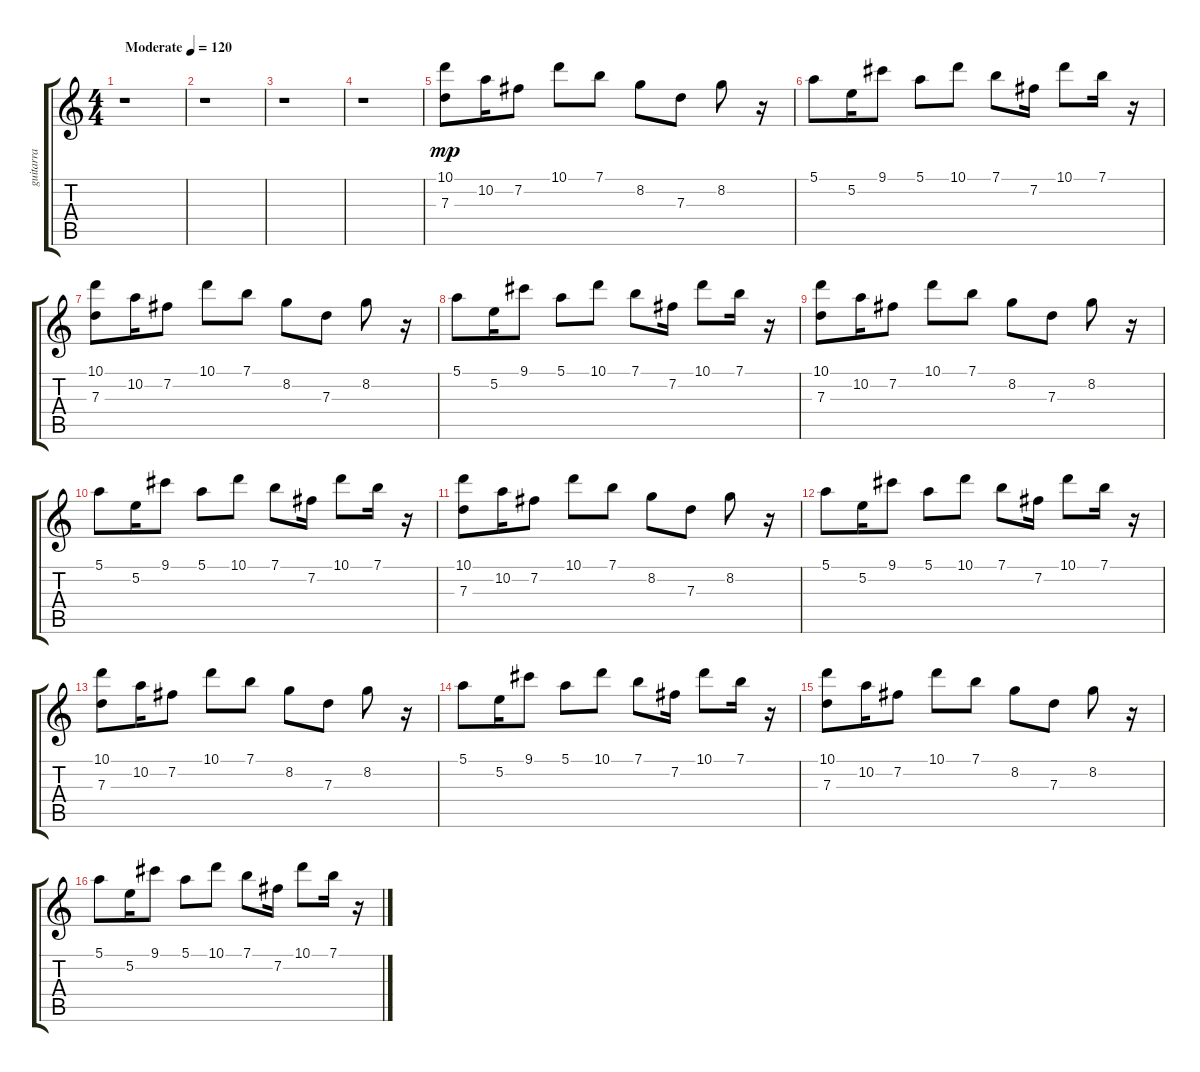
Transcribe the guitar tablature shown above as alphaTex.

\track ("guitarra" "guitarra") {instrument acousticguitarsteel}
\staff {score tabs}
\tuning (E4 B3 G3 D3 A2 E2) {hide}
\ts (4 4)
\tempo (120 "Moderate")
\clef g2
\ks c
r.1{dy mp instrument acousticguitarsteel} |
r.1 |
r.1 |
r.1 |
(10.1 7.3).8 10.2.16 7.2.8 10.1.8 7.1.8 8.2.8 7.3.8 8.2.8 r.16 |
5.1.8 5.2.16 9.1.8 5.1.8 10.1.8 7.1.8 7.2.16 10.1.8 7.1.16 r.16 |
(10.1 7.3).8 10.2.16 7.2.8 10.1.8 7.1.8 8.2.8 7.3.8 8.2.8 r.16 |
5.1.8 5.2.16 9.1.8 5.1.8 10.1.8 7.1.8 7.2.16 10.1.8 7.1.16 r.16 |
(10.1 7.3).8 10.2.16 7.2.8 10.1.8 7.1.8 8.2.8 7.3.8 8.2.8 r.16 |
5.1.8 5.2.16 9.1.8 5.1.8 10.1.8 7.1.8 7.2.16 10.1.8 7.1.16 r.16 |
(10.1 7.3).8 10.2.16 7.2.8 10.1.8 7.1.8 8.2.8 7.3.8 8.2.8 r.16 |
5.1.8 5.2.16 9.1.8 5.1.8 10.1.8 7.1.8 7.2.16 10.1.8 7.1.16 r.16 |
(10.1 7.3).8 10.2.16 7.2.8 10.1.8 7.1.8 8.2.8 7.3.8 8.2.8 r.16 |
5.1.8 5.2.16 9.1.8 5.1.8 10.1.8 7.1.8 7.2.16 10.1.8 7.1.16 r.16 |
(10.1 7.3).8 10.2.16 7.2.8 10.1.8 7.1.8 8.2.8 7.3.8 8.2.8 r.16 |
5.1.8 5.2.16 9.1.8 5.1.8 10.1.8 7.1.8 7.2.16 10.1.8 7.1.16 r.16
